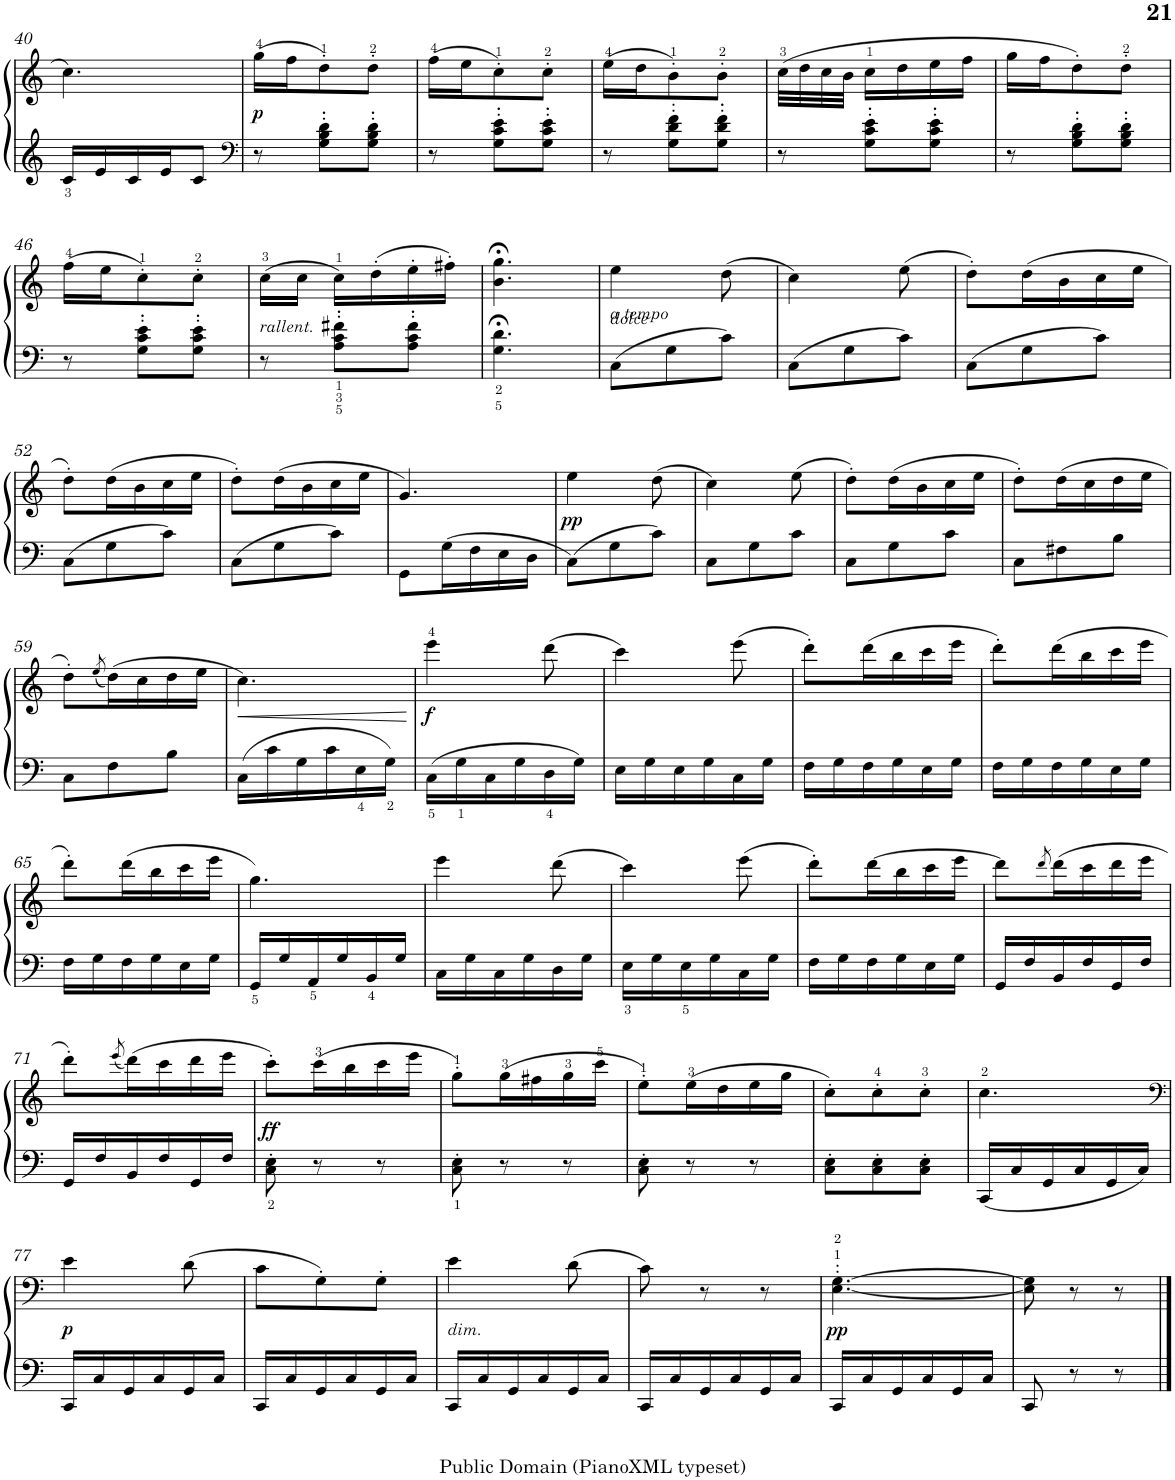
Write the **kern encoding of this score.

**kern	**kern	**dynam
*part1	*part1	*part1
*staff2	*staff1	*staff1/2
*I"Piano	*	*
*I'Pno.	*	*
!!LO:PB:g=z
*clefG2	*clefG2	*
*k[]	*k[]	*
*M3/8	*M3/8	*
=40	=40	=40
16c/LL	4.cc\	.
16e/	.	.
16c/	.	.
16e/J	.	.
8c/J	.	.
=41	=41	=41
*clefF4	*	*
!	!	!LO:DY:a=2
8r	(16gg\LL	p
.	16ff\J	.
8G\' 8B\' 8d\'L	8dd'\)	.
8G\' 8B\' 8d\'J	8dd'\J	.
=42	=42	=42
8r	(16ff\LL	.
.	16ee\J	.
8G\' 8c\' 8e\'L	8cc'\)	.
8G\' 8c\' 8e\'J	8cc'\J	.
=43	=43	=43
8r	(16ee\LL	.
.	16dd\J	.
8G\' 8d\' 8f\'L	8b'\)	.
8G\' 8d\' 8f\'J	8b'\J	.
=44	=44	=44
8r	(32cc\LLL	.
.	32dd\	.
.	32cc\	.
.	32b\JJJ	.
8G\' 8c\' 8e\'L	16cc\LL	.
.	16dd\	.
8G\' 8c\' 8e\'J	16ee\	.
.	16ff\JJ	.
=45	=45	=45
8r	16gg\LL	.
.	16ff\J	.
8G\' 8B\' 8d\'L	8dd'\)	.
8G\' 8B\' 8d\'J	8dd'\J	.
!!LO:LB:g=z
=46	=46	=46
8r	(16ff\LL	.
.	16ee\J	.
8G\' 8c\' 8e\'L	8cc'\)	.
8G\' 8c\' 8e\'J	8cc'\J	.
=47	=47	=47
!	!LO:TX:b:i:t=rallent.	!
8r	(16cc\LL	.
.	16cc\JJ	.
8A\' 8c\' 8f#X\'L	16cc\LL)	.
.	(16dd'\	.
8A\' 8c\' 8f#\'J	16ee'\	.
.	16ff#X'\JJ)	.
=48	=48	=48
4.G\;< 4.d\;<	4.b\;< 4.gg\;<	.
=49	=49	=49
!	!LO:TX:b:i:t=a tempo	!
!	!LO:TX:b:i:t=dolce	!
8C\L	4ee\	.
8G\	.	.
8c\J	(8dd\	.
=50	=50	=50
8C\L	4cc\)	.
8G\	.	.
8c\J	(8ee\	.
=51	=51	=51
8C\L	8dd'\L)	.
8G\	(16dd\L	.
.	16b\	.
8c\J	16cc\	.
.	16ee\JJ	.
!!LO:LB:g=z
=52	=52	=52
8C\L	8dd'\L)	.
8G\	(16dd\L	.
.	16b\	.
8c\J	16cc\	.
.	16ee\JJ	.
=53	=53	=53
8C\L	8dd'\L)	.
8G\	(16dd\L	.
.	16b\	.
8c\J	16cc\	.
.	16ee\JJ	.
=54	=54	=54
8GG\L	4.g/)	.
16G\L	.	.
16F\	.	.
16E\	.	.
16D\JJ	.	.
=55	=55	=55
!	!	!LO:DY:a=2
8C\L	4ee\	pp
8G\	.	.
8c\J	(8dd\	.
=56	=56	=56
8C\L	4cc\)	.
8G\	.	.
8c\J	(8ee\	.
=57	=57	=57
8C\L	8dd'\L)	.
8G\	(16dd\L	.
.	16b\	.
8c\J	16cc\	.
.	16ee\JJ	.
=58	=58	=58
8C\L	8dd'\L)	.
8F#X\	(16dd\L	.
.	16cc\	.
8B\J	16dd\	.
.	16ee\JJ	.
!!LO:LB:g=z
=59	=59	=59
8C\L	8dd'\L)	.
.	(8qee/	.
8F\	(16dd\L)	.
.	16cc\	.
8B\J	16dd\	.
.	16ee\JJ	.
=60	=60	=60
!	!	!LO:HP:b
16C\LL	4.cc\)	<
16c\	.	.
16G\	.	.
16c\	.	.
16E\	.	.
16G\JJ	.	.
.	.	[
=61	=61	=61
!	!	!LO:DY:b
16C\LL	4eee\	f
16G\	.	.
16C\	.	.
16G\	.	.
16D\	(8ddd\	.
16G\JJ	.	.
=62	=62	=62
16E\LL	4ccc\)	.
16G\	.	.
16E\	.	.
16G\	.	.
16C\	(8eee\	.
16G\JJ	.	.
=63	=63	=63
16F\LL	8ddd'\L)	.
16G\	.	.
16F\	(16ddd\L	.
16G\	16bb\	.
16E\	16ccc\	.
16G\JJ	16eee\JJ	.
=64	=64	=64
16F\LL	8ddd'\L)	.
16G\	.	.
16F\	(16ddd\L	.
16G\	16bb\	.
16E\	16ccc\	.
16G\JJ	16eee\JJ	.
!!LO:LB:g=z
=65	=65	=65
16F\LL	8ddd'\L)	.
16G\	.	.
16F\	(16ddd\L	.
16G\	16bb\	.
16E\	16ccc\	.
16G\JJ	16eee\JJ	.
=66	=66	=66
16GG/LL	4.gg\)	.
16G/	.	.
16AA/	.	.
16G/	.	.
16BB/	.	.
16G/JJ	.	.
=67	=67	=67
16C\LL	4eee\	.
16G\	.	.
16C\	.	.
16G\	.	.
16D\	(8ddd\	.
16G\JJ	.	.
=68	=68	=68
16E\LL	4ccc\)	.
16G\	.	.
16E\	.	.
16G\	.	.
16C\	(8eee\	.
16G\JJ	.	.
=69	=69	=69
16F\LL	8ddd'\L)	.
16G\	.	.
16F\	[>16ddd\L	.
16G\	16bb\	.
16E\	16ccc\	.
16G\JJ	16eee\JJ	.
=70	=70	=70
16GG/LL	8ddd\L]	.
16F/	.	.
.	8qddd/	.
16BB/	(16ddd\L	.
16F/	16ccc\	.
16GG/	16ddd\	.
16F/JJ	16eee\JJ	.
!!LO:LB:g=z
=71	=71	=71
16GG/LL	8ddd'\L)	.
16F/	.	.
.	(8qeee/	.
16BB/	(16ddd\L)	.
16F/	16ccc\	.
16GG/	16ddd\	.
16F/JJ	16eee\JJ	.
=72	=72	=72
!	!	!LO:DY:b
8C\' 8E\'	8ccc'\L)	ff
8r	(16ccc\L	.
.	16bb\	.
8r	16ccc\	.
.	16eee\JJ	.
=73	=73	=73
8C\' 8E\'	8gg'\L)	.
8r	(16gg\L	.
.	16ff#X\	.
8r	16gg\	.
.	16ccc\JJ	.
=74	=74	=74
8C\' 8E\'	8ee'\L)	.
8r	(16ee\L	.
.	16dd\	.
8r	16ee\	.
.	16gg\JJ	.
=75	=75	=75
8C\' 8E\'L	8cc'\L)	.
8C\' 8E\'	8cc'\	.
8C\' 8E\'J	8cc'\J	.
=76	=76	=76
!LO:N:head=solid	!	!
16CC/LL	4.cc\	.
16C/	.	.
16GG/	.	.
16C/	.	.
16GG/	.	.
16C/JJ	.	.
!!LO:LB:g=z
=77	=77	=77
*	*clefF4	*
!LO:N:head=solid	!	!LO:DY:b
16CC/LL	4e\	p
16C/	.	.
16GG/	.	.
16C/	.	.
16GG/	(8d\	.
16C/JJ	.	.
=78	=78	=78
!LO:N:head=solid	!	!
16CC/LL	8c\L	.
16C/	.	.
16GG/	8G'\)	.
16C/	.	.
16GG/	8G'\J	.
16C/JJ	.	.
=79	=79	=79
!	!LO:TX:b:i:t=dim.	!
!LO:N:head=solid	!	!
16CC/LL	4e\	.
16C/	.	.
16GG/	.	.
16C/	.	.
16GG/	(8d\	.
16C/JJ	.	.
=80	=80	=80
!LO:N:head=solid	!	!
16CC/LL	8c\)	.
16C/	.	.
16GG/	8r	.
16C/	.	.
16GG/	8r	.
16C/JJ	.	.
=81	=81	=81
!	!	!LO:DY:b
16CC/LL	[4.E\' [4.G\'	pp
16C/	.	.
16GG/	.	.
16C/	.	.
16GG/	.	.
16C/JJ	.	.
=82	=82	=82
8CC/	8E\] 8G\]	.
8r	8r	.
8r	8r	.
==	==	==
*-	*-	*-
